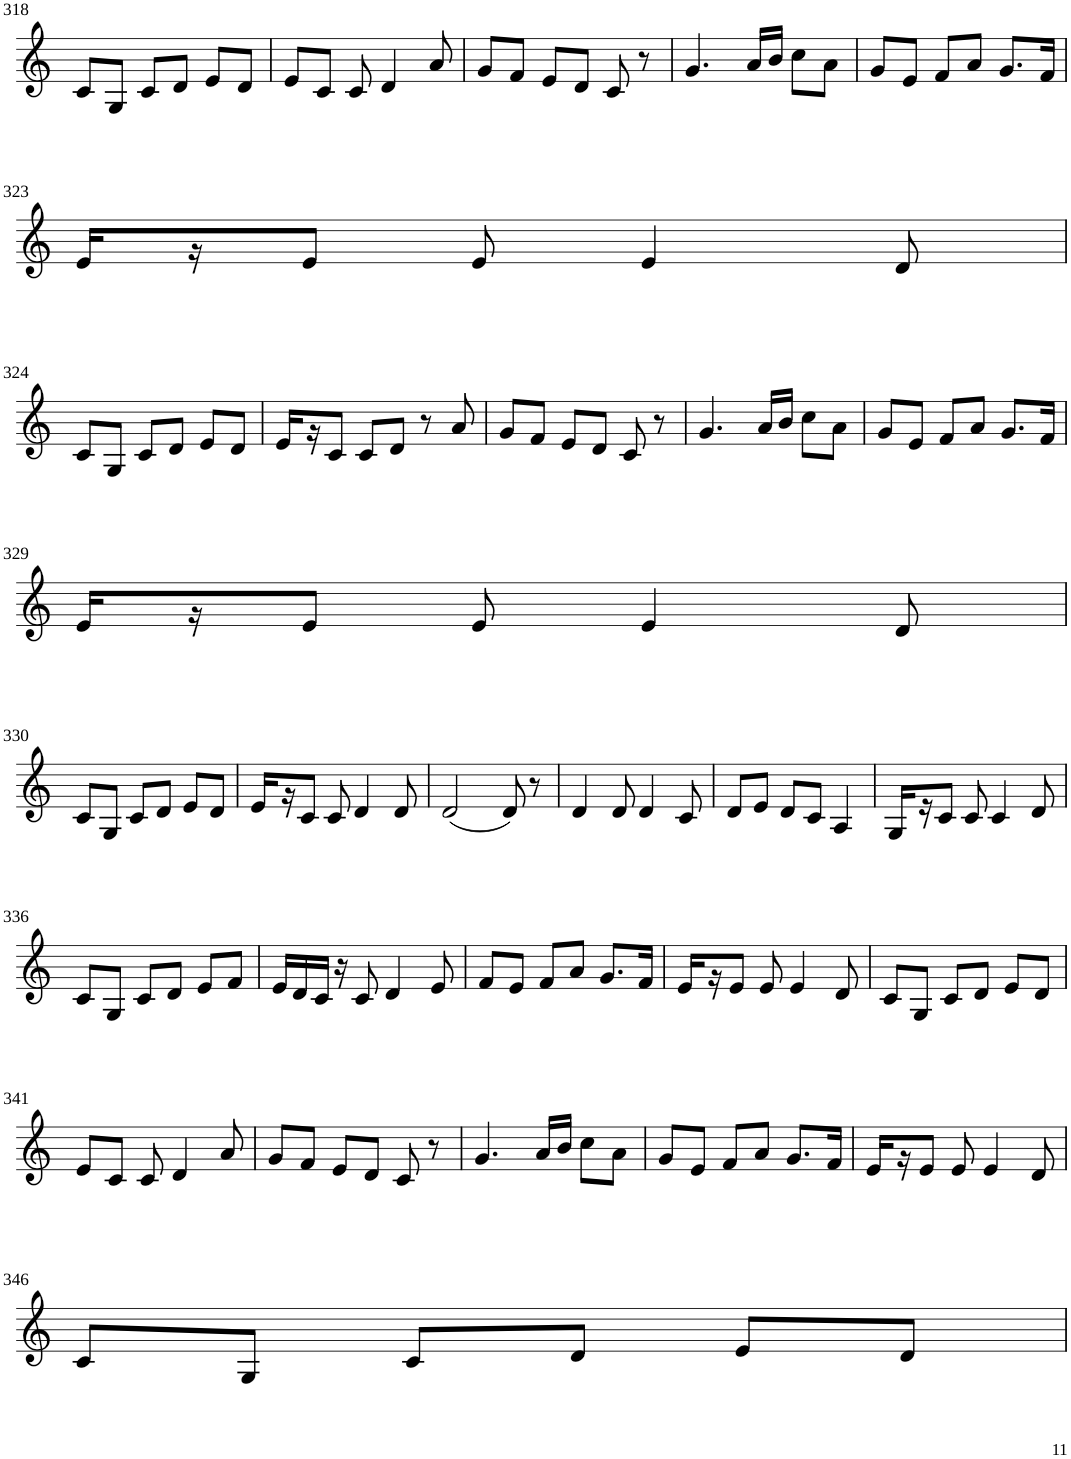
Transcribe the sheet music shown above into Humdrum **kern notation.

**kern
*part1
*staff1
*I"Violin
!!LO:PB:g=z
*clefG2
*k[]
*M3/4
=318
8c/L
8G/J
8c/L
8d/J
8e/L
8d/J
=319
8e/L
8c/J
8c/
4d/
8a/
=320
8g/L
8f/J
8e/L
8d/J
8c/
8r
=321
4.g/
16a/LL
16b/JJ
8cc\L
8a\J
=322
8g/L
8e/J
8f/L
8a/J
8.g/L
16f/Jk
!!LO:LB:g=z
=323
16e/LL
16r
8e/J
8e/
4e/
8d/
!!LO:LB:g=z
=324
8c/L
8G/J
8c/L
8d/J
8e/L
8d/J
=325
16e/LL
16r
8c/J
8c/L
8d/J
8r
8a/
=326
8g/L
8f/J
8e/L
8d/J
8c/
8r
=327
4.g/
16a/LL
16b/JJ
8cc\L
8a\J
=328
8g/L
8e/J
8f/L
8a/J
8.g/L
16f/Jk
!!LO:LB:g=z
=329
16e/LL
16r
8e/J
8e/
4e/
8d/
!!LO:LB:g=z
=330
8c/L
8G/J
8c/L
8d/J
8e/L
8d/J
=331
16e/LL
16r
8c/J
8c/
4d/
8d/
=332
(2d/
8d/)
8r
=333
4d/
8d/
4d/
8c/
=334
8d/L
8e/J
8d/L
8c/J
4A/
=335
16G/LL
16r
8c/J
8c/
4c/
8d/
!!LO:LB:g=z
=336
8c/L
8G/J
8c/L
8d/J
8e/L
8f/J
=337
16e/LL
16d/
16c/JJ
16r
8c/
4d/
8e/
=338
8f/L
8e/J
8f/L
8a/J
8.g/L
16f/Jk
=339
16e/LL
16r
8e/J
8e/
4e/
8d/
=340
8c/L
8G/J
8c/L
8d/J
8e/L
8d/J
!!LO:LB:g=z
=341
8e/L
8c/J
8c/
4d/
8a/
=342
8g/L
8f/J
8e/L
8d/J
8c/
8r
=343
4.g/
16a/LL
16b/JJ
8cc\L
8a\J
=344
8g/L
8e/J
8f/L
8a/J
8.g/L
16f/Jk
=345
16e/LL
16r
8e/J
8e/
4e/
8d/
!!LO:LB:g=z
=346
8c/L
8G/J
8c/L
8d/J
8e/L
8d/J
=
*-
